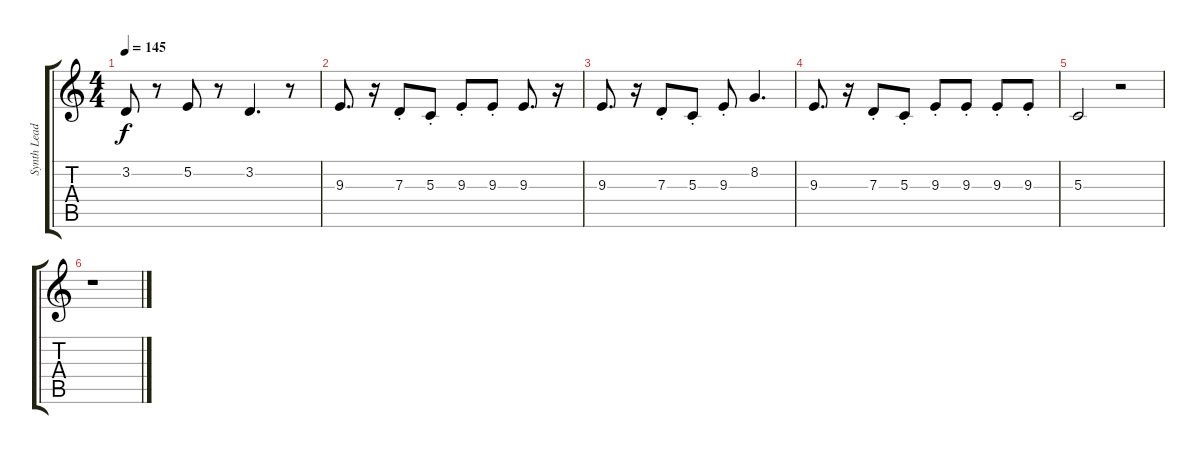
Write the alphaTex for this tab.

\track ("Synth Lead" "Synth Lead") {instrument lead2sawtooth}
\staff {score tabs}
\tuning (E4 B3 G3 D3 A2 E2) {hide}
\ts (4 4)
\tempo 145
\clef g2
\ks c
3.2.8{dy f} r.8 5.2.8 r.8 3.2.4{d} r.8 |
9.3.8{d} r.16 7.3{st}.8 5.3{st}.8 9.3{st}.8 9.3{st}.8 9.3.8{d} r.16 |
9.3.8{d} r.16 7.3{st}.8 5.3{st}.8 9.3{st}.8 8.2.4{d} |
9.3.8{d} r.16 7.3{st}.8 5.3{st}.8 9.3{st}.8 9.3{st}.8 9.3{st}.8 9.3{st}.8 |
5.3.2 r.2 |
r.1
